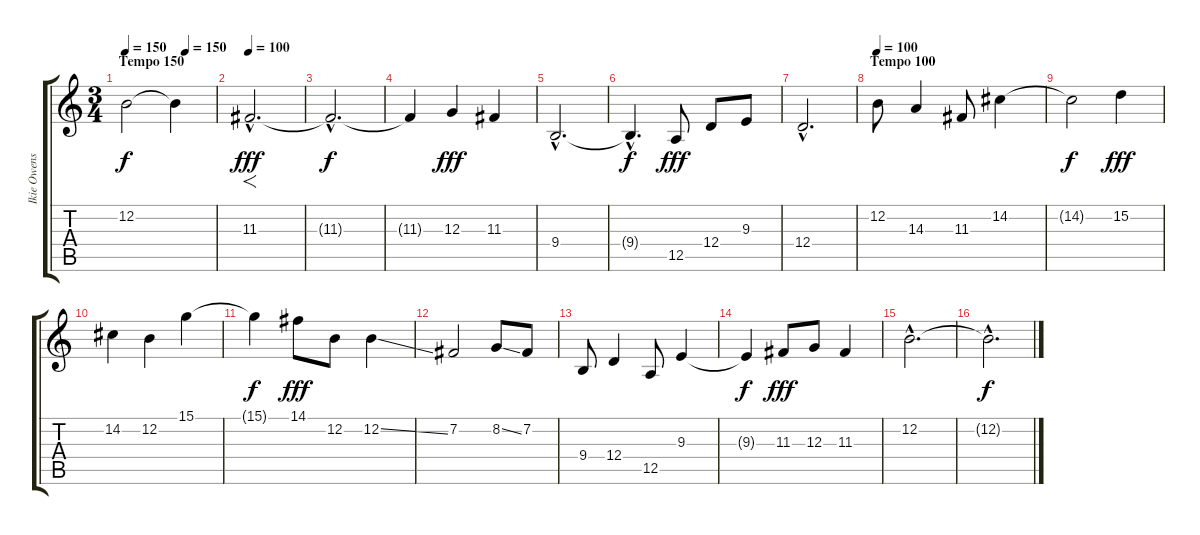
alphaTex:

\track ("Ikie Owens - Synth" "Ikie Owens") {instrument pad7halo}
\staff {score tabs}
\tuning (E4 B3 G3 D3 A2 E2) {hide}
\ts (3 4)
\section ("" "Tempo 150")
\tempo 150
\tempo (150 0.6666666666666666)
\clef g2
\ks c
12.2{t}.2{dy f} 12.2{t}.4 |
\tempo 100
11.3{hac}.2{f d dy fff} |
11.3{hac t}.2{d dy f} |
11.3{t}.4 12.3.4{dy fff} 11.3.4 |
9.4{hac}.2{d} |
9.4{hac t}.4{d dy f} 12.5.8{dy fff} 12.4.8 9.3.8 |
12.4{hac}.2{d} |
\section ("" "Tempo 100")
\tempo 100
12.2.8 14.3.4 11.3.8 14.2.4 |
14.2{t}.2{dy f} 15.2.4{dy fff} |
14.2.4 12.2.4 15.1.4 |
15.1{t}.4{dy f} 14.1.8{dy fff} 12.2.8 12.2{ss}.4 |
7.2.2 8.2{ss}.8 7.2.8 |
9.4.8 12.4.4 12.5.8 9.3.4 |
9.3{t}.4{dy f} 11.3.8{dy fff} 12.3.8 11.3.4 |
12.2{hac}.2{d volume 0} |
12.2{hac t}.2{d dy f}
